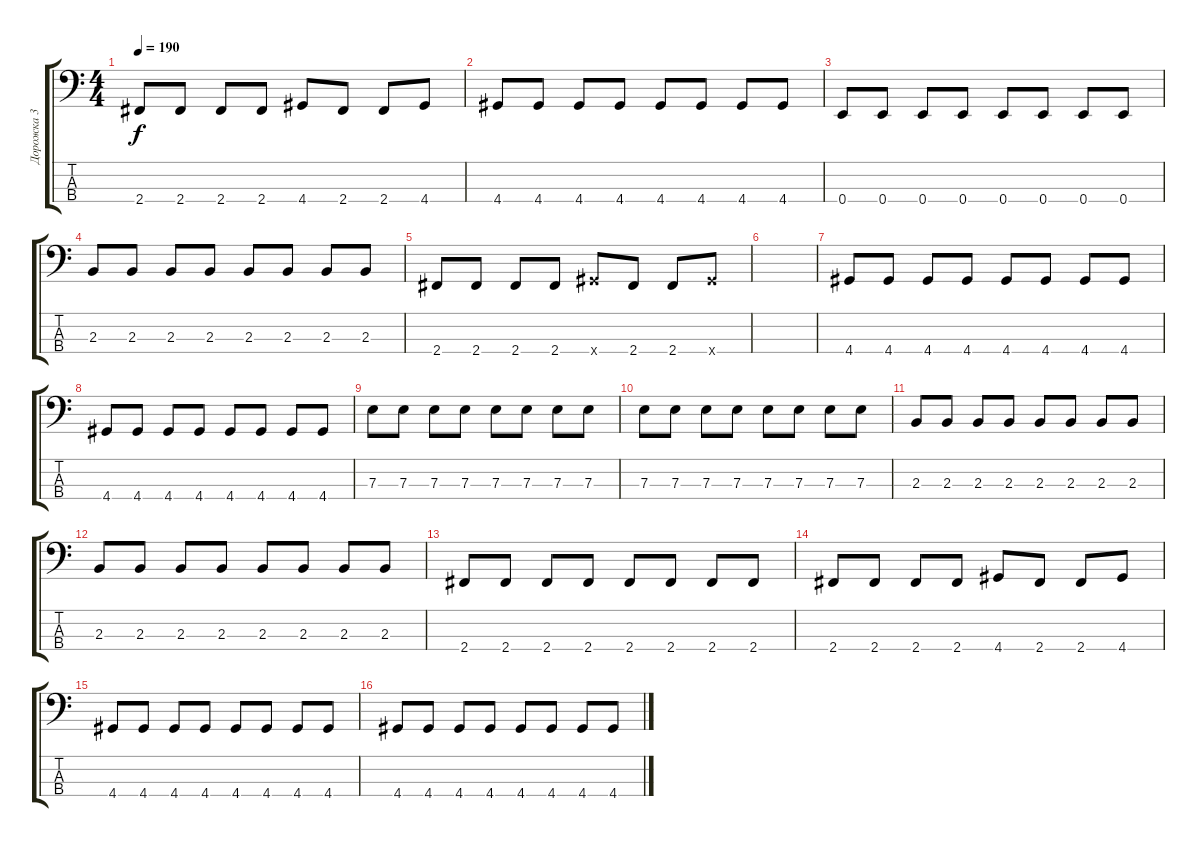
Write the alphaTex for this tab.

\track ("Дорожка 3" "Дорожка 3") {instrument electricbasspick}
\staff {score tabs}
\tuning (G2 D2 A1 E1) {hide}
\ts (4 4)
\tempo 190
\clef f4
\ks c
2.4.8{dy f} 2.4.8 2.4.8 2.4.8 4.4.8 2.4.8 2.4.8 4.4.8 |
4.4.8 4.4.8 4.4.8 4.4.8 4.4.8 4.4.8 4.4.8 4.4.8 |
0.4.8 0.4.8 0.4.8 0.4.8 0.4.8 0.4.8 0.4.8 0.4.8 |
2.3.8 2.3.8 2.3.8 2.3.8 2.3.8 2.3.8 2.3.8 2.3.8 |
2.4.8 2.4.8 2.4.8 2.4.8 4.4{x}.8 2.4.8 2.4.8 4.4{x}.8 |
|
4.4.8 4.4.8 4.4.8 4.4.8 4.4.8 4.4.8 4.4.8 4.4.8 |
4.4.8 4.4.8 4.4.8 4.4.8 4.4.8 4.4.8 4.4.8 4.4.8 |
7.3.8 7.3.8 7.3.8 7.3.8 7.3.8 7.3.8 7.3.8 7.3.8 |
7.3.8 7.3.8 7.3.8 7.3.8 7.3.8 7.3.8 7.3.8 7.3.8 |
2.3.8 2.3.8 2.3.8 2.3.8 2.3.8 2.3.8 2.3.8 2.3.8 |
2.3.8 2.3.8 2.3.8 2.3.8 2.3.8 2.3.8 2.3.8 2.3.8 |
2.4.8 2.4.8 2.4.8 2.4.8 2.4.8 2.4.8 2.4.8 2.4.8 |
2.4.8 2.4.8 2.4.8 2.4.8 4.4.8 2.4.8 2.4.8 4.4.8 |
4.4.8 4.4.8 4.4.8 4.4.8 4.4.8 4.4.8 4.4.8 4.4.8 |
4.4.8 4.4.8 4.4.8 4.4.8 4.4.8 4.4.8 4.4.8 4.4.8
